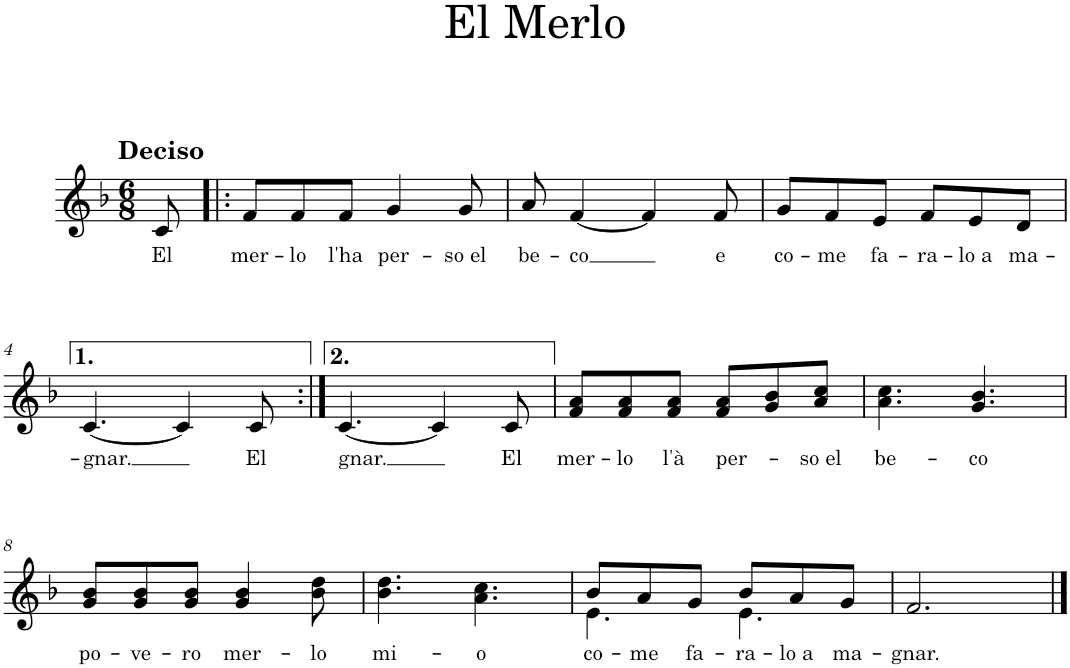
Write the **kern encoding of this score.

**kern	**text
*part1	*part1
*staff1	*staff1
*I"Voice	*
*I'Vo.	*
*clefG2	*
*k[b-]	*
*M6/8	*
=	=
!LO:TX:a:B:t=Deciso	!
!	!LO:LY:b
8c/	El
=1!|:	=1!|:
!	!LO:LY:b
8f/L	mer-
!	!LO:LY:b
8f/	-lo
!	!LO:LY:b
8f/J	l'ha
!	!LO:LY:b
4g/	per-
!	!LO:LY:b
8g/	-so el
=2	=2
!	!LO:LY:b
8a/	be-
!	!LO:LY:b
[4f/	co
4f/]	.
!	!LO:LY:b
8f/	e
=3	=3
!	!LO:LY:b
8g/L	co-
!	!LO:LY:b
8f/	-me
!	!LO:LY:b
8e/J	fa-
!	!LO:LY:b
8f/L	-ra-
!	!LO:LY:b
8e/	-lo a
!	!LO:LY:b
8d/J	ma-
!!LO:LB:g=z
=4	=4
!	!LO:LY:b
[4.c/	-gnar.
4c/]	.
!	!LO:LY:b
8c/	El
=5:|!	=5:|!
!	!LO:LY:b
[4.c/	gnar.
4c/]	.
!	!LO:LY:b
8c/	El
=6	=6
!	!LO:LY:b
8f/ 8a/L	mer-
!	!LO:LY:b
8f/ 8a/	-lo
!	!LO:LY:b
8f/ 8a/J	l'à
!	!LO:LY:b
8f/ 8a/L	per-
8g/ 8b-/	.
!	!LO:LY:b
8a/ 8cc/J	-so el
=7	=7
!	!LO:LY:b
4.a\ 4.cc\	be-
!	!LO:LY:b
4.g/ 4.b-/	-co
!!LO:LB:g=z
=8	=8
!	!LO:LY:b
8g/ 8b-/L	po-
!	!LO:LY:b
8g/ 8b-/	-ve-
!	!LO:LY:b
8g/ 8b-/J	-ro
!	!LO:LY:b
4g/ 4b-/	mer-
!	!LO:LY:b
8b-\ 8dd\	-lo
=9	=9
!	!LO:LY:b
4.b-\ 4.dd\	mi-
!	!LO:LY:b
4.a\ 4.cc\	-o
=10	=10
!	!LO:LY:b
*^	*
8b-/L	4.e\	co-
!	!	!LO:LY:b
8a/	.	-me
!	!	!LO:LY:b
8g/J	.	fa-
!	!	!LO:LY:b
8b-/L	4.e\	-ra-
!	!	!LO:LY:b
8a/	.	-lo a
!	!	!LO:LY:b
8g/J	.	ma-
*v	*v	*
=11	=11
!	!LO:LY:b
2.f/	-gnar.
==	==
*-	*-
